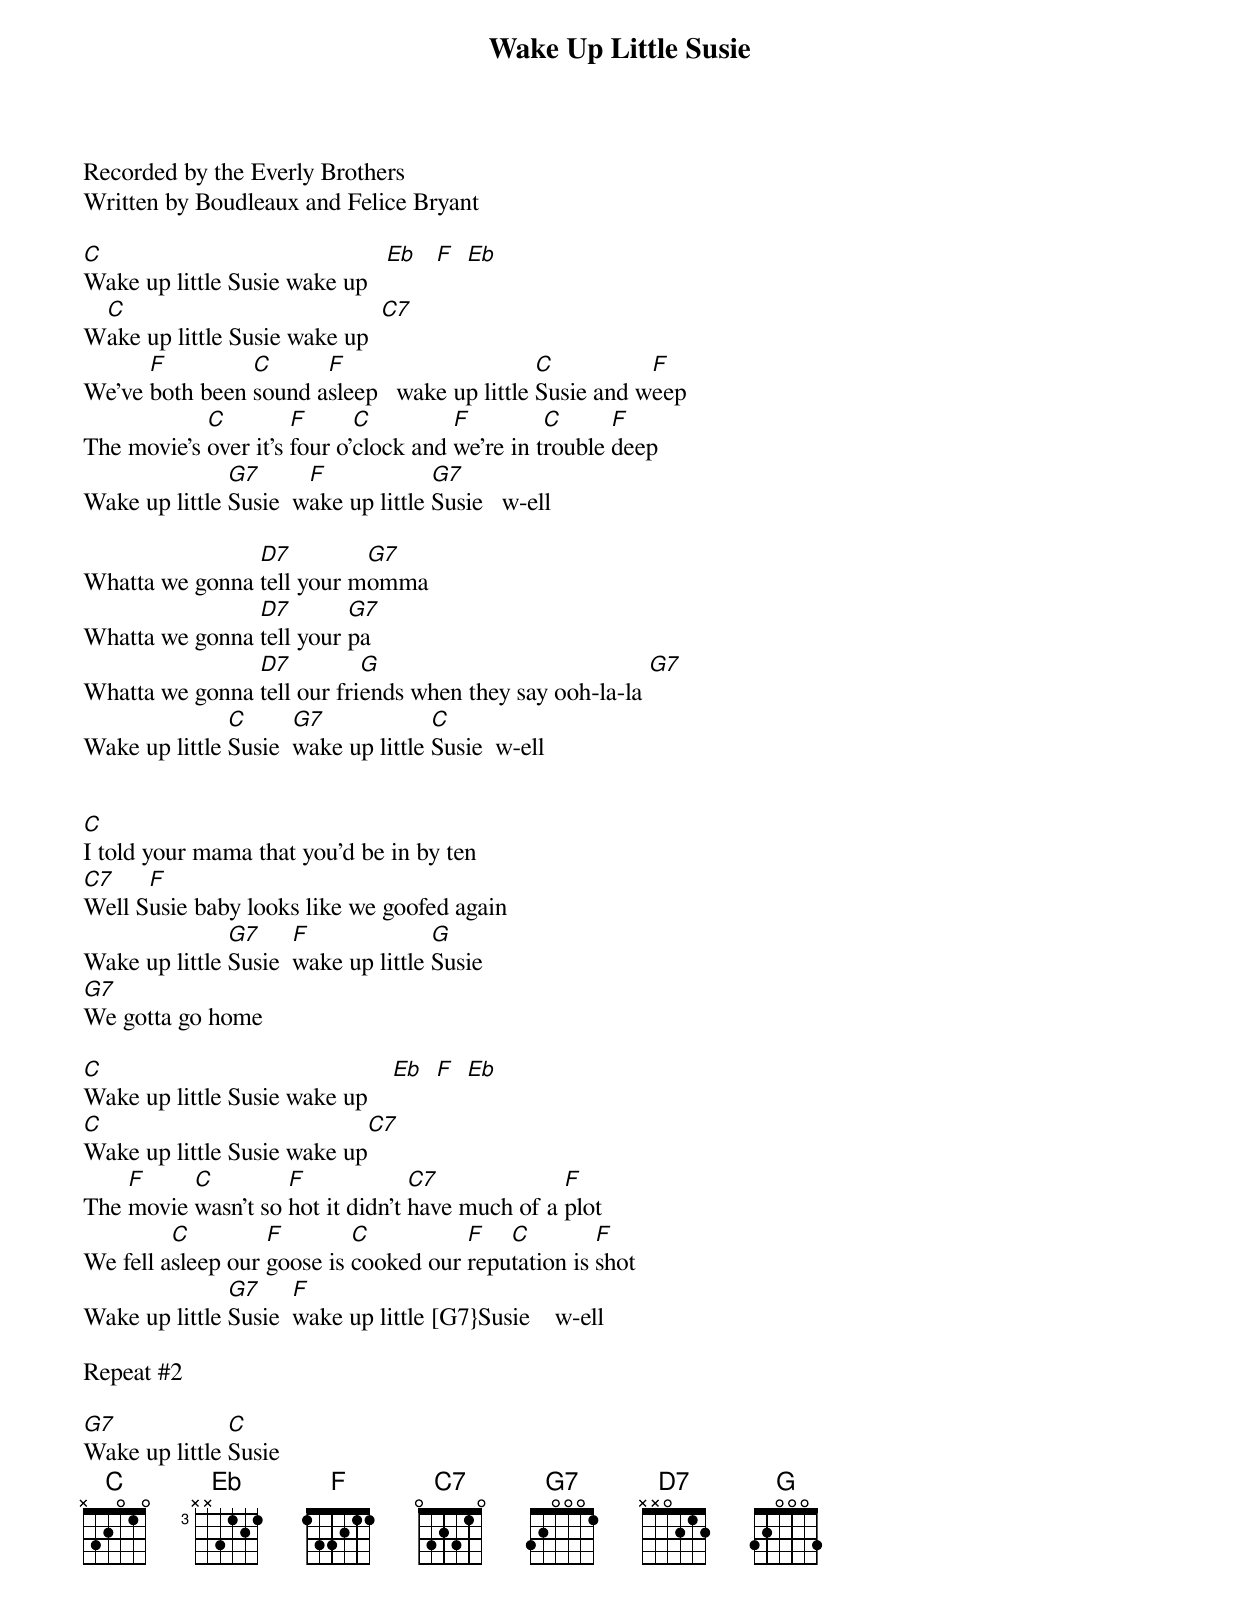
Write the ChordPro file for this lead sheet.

{title:Wake Up Little Susie}
Recorded by the Everly Brothers
Written by Boudleaux and Felice Bryant

[C]Wake up little Susie wake up   [Eb]   [F]  [Eb]
W[C]ake up little Susie wake up  [C7]
We’ve [F]both been [C]sound a[F]sleep   wake up little [C]Susie and w[F]eep
The movie’s [C]over it’s [F]four o’[C]clock and [F]we’re in t[C]rouble [F]deep
Wake up little [G7]Susie  w[F]ake up little [G7]Susie   w-ell

Whatta we gonna [D7]tell your m[G7]omma
Whatta we gonna [D7]tell your [G7]pa
Whatta we gonna [D7]tell our fri[G]ends when they say ooh-la-la [G7]
Wake up little [C]Susie  [G7]wake up little [C]Susie  w-ell


[C]I told your mama that you’d be in by ten
[C7]Well S[F]usie baby looks like we goofed again
Wake up little [G7]Susie  [F]wake up little [G]Susie
[G7]We gotta go home

[C]Wake up little Susie wake up    [Eb]  [F]  [Eb]
[C]Wake up little Susie wake up[C7]
The [F]movie [C]wasn’t so [F]hot it didn’t [C7]have much of a [F]plot
We fell a[C]sleep our [F]goose is [C]cooked our [F]repu[C]tation is [F]shot
Wake up little [G7]Susie  [F]wake up little [G7}Susie    w-ell

Repeat #2

[G7]Wake up little [C]Susie
